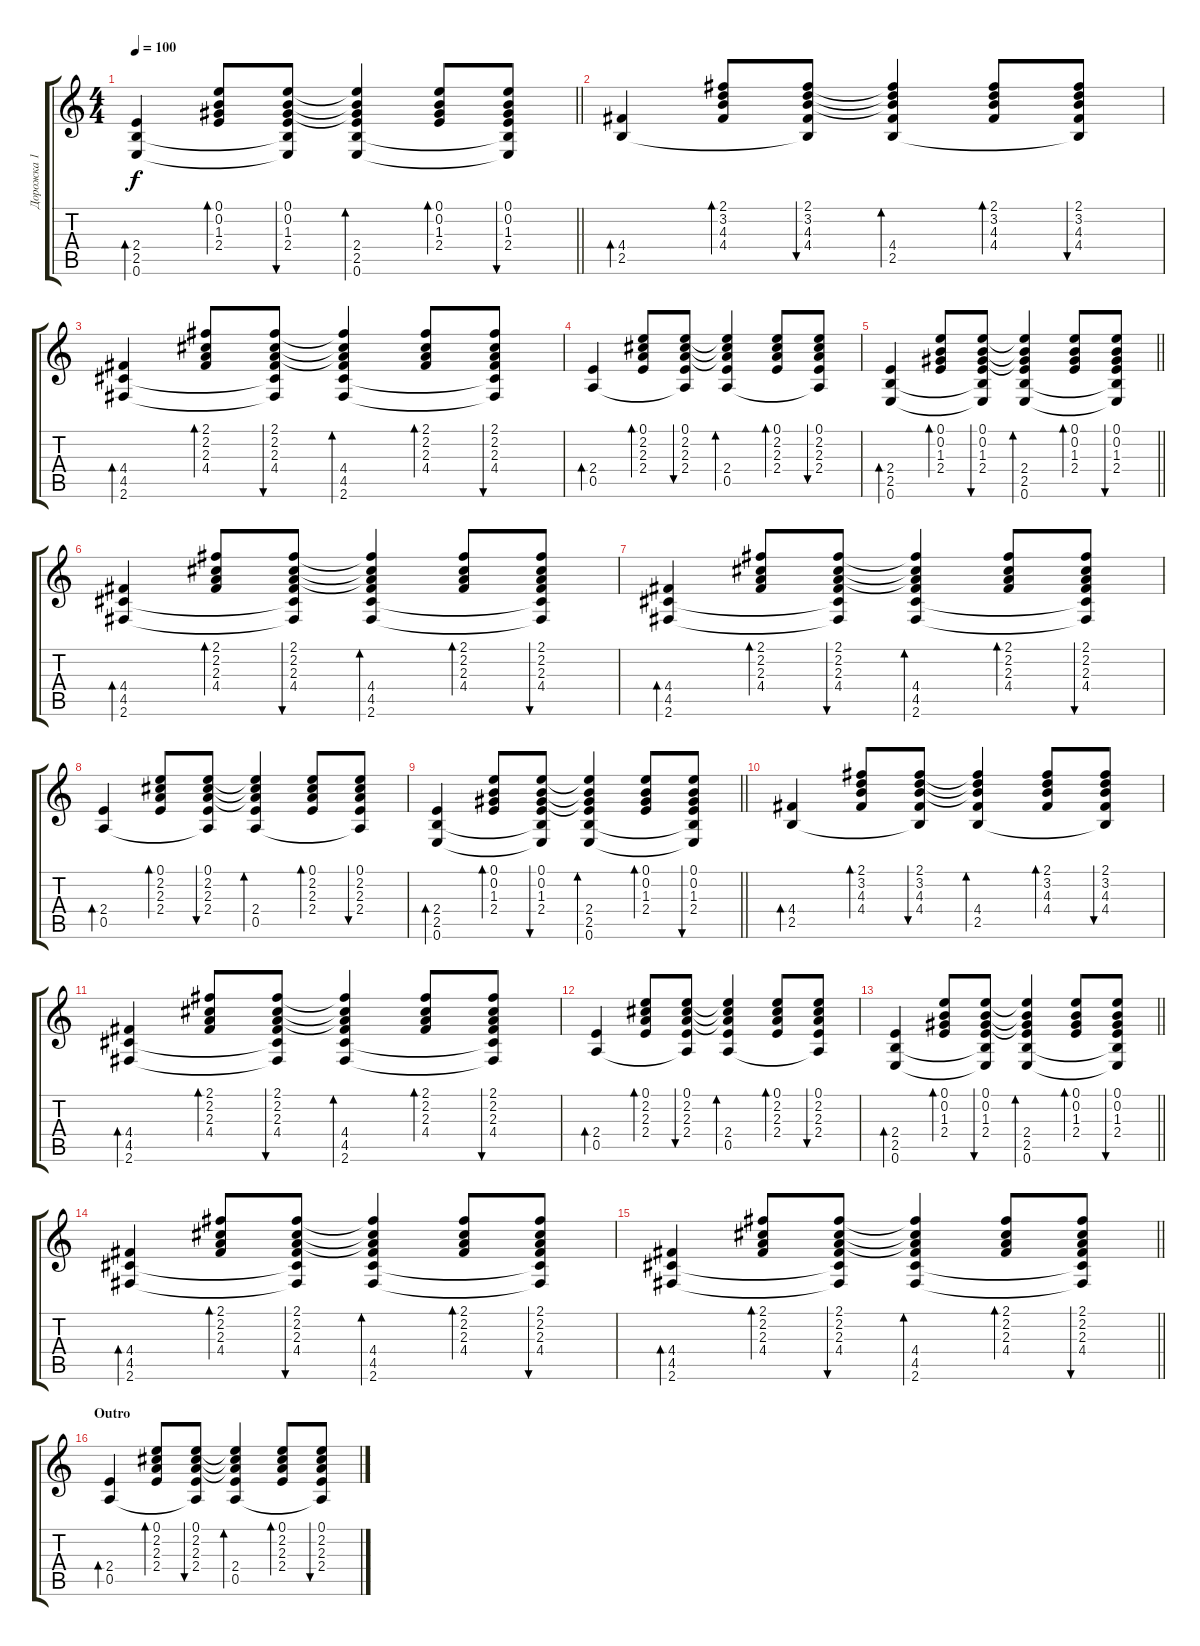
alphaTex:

\track ("Дорожка 1" "Дорожка 1") {instrument acousticguitarsteel}
\staff {score tabs}
\tuning (E4 B3 G3 D3 A2 E2) {hide}
\ts (4 4)
\tempo 100
\clef g2
\barLineRight lightlight
\ks c
(2.4 2.5 0.6).4{bd 60 dy f} (0.1 0.2 1.3 2.4).8{bd 60} (0.1 0.2 1.3 2.4 2.5{t} 0.6{t}).8{bu 60} (0.1{t} 0.2{t} 1.3{t} 2.4 2.5 0.6).4{bd 60} (0.1 0.2 1.3 2.4).8{bd 60} (0.1 0.2 1.3 2.4 2.5{t} 0.6{t}).8{bu 60} |
(4.4 2.5).4{bd 60} (2.1 3.2 4.3 4.4).8{bd 60} (2.1 3.2 4.3 4.4 2.5{t}).8{bu 60} (2.1{t} 3.2{t} 4.3{t} 4.4 2.5).4{bd 60} (2.1 3.2 4.3 4.4).8{bd 60} (2.1 3.2 4.3 4.4 2.5{t}).8{bu 60} |
(4.4 4.5 2.6).4{bd 60} (2.1 2.2 2.3 4.4).8{bd 60} (2.1 2.2 2.3 4.4 4.5{t} 2.6{t}).8{bu 60} (2.1{t} 2.2{t} 2.3{t} 4.4 4.5 2.6).4{bd 60} (2.1 2.2 2.3 4.4).8{bd 60} (2.1 2.2 2.3 4.4 4.5{t} 2.6{t}).8{bu 60} |
(2.4 0.5).4{bd 60} (0.1 2.2 2.3 2.4).8{bd 60} (0.1 2.2 2.3 2.4 0.5{t}).8{bu 60} (0.1{t} 2.2{t} 2.3{t} 2.4 0.5).4{bd 60} (0.1 2.2 2.3 2.4).8{bd 60} (0.1 2.2 2.3 2.4 0.5{t}).8{bu 60} |
\barLineRight lightlight
(2.4 2.5 0.6).4{bd 60} (0.1 0.2 1.3 2.4).8{bd 60} (0.1 0.2 1.3 2.4 2.5{t} 0.6{t}).8{bu 60} (0.1{t} 0.2{t} 1.3{t} 2.4 2.5 0.6).4{bd 60} (0.1 0.2 1.3 2.4).8{bd 60} (0.1 0.2 1.3 2.4 2.5{t} 0.6{t}).8{bu 60} |
(4.4 4.5 2.6).4{bd 60} (2.1 2.2 2.3 4.4).8{bd 60} (2.1 2.2 2.3 4.4 4.5{t} 2.6{t}).8{bu 60} (2.1{t} 2.2{t} 2.3{t} 4.4 4.5 2.6).4{bd 60} (2.1 2.2 2.3 4.4).8{bd 60} (2.1 2.2 2.3 4.4 4.5{t} 2.6{t}).8{bu 60} |
(4.4 4.5 2.6).4{bd 60} (2.1 2.2 2.3 4.4).8{bd 60} (2.1 2.2 2.3 4.4 4.5{t} 2.6{t}).8{bu 60} (2.1{t} 2.2{t} 2.3{t} 4.4 4.5 2.6).4{bd 60} (2.1 2.2 2.3 4.4).8{bd 60} (2.1 2.2 2.3 4.4 4.5{t} 2.6{t}).8{bu 60} |
(2.4 0.5).4{bd 60} (0.1 2.2 2.3 2.4).8{bd 60} (0.1 2.2 2.3 2.4 0.5{t}).8{bu 60} (0.1{t} 2.2{t} 2.3{t} 2.4 0.5).4{bd 60} (0.1 2.2 2.3 2.4).8{bd 60} (0.1 2.2 2.3 2.4 0.5{t}).8{bu 60} |
\barLineRight lightlight
(2.4 2.5 0.6).4{bd 60} (0.1 0.2 1.3 2.4).8{bd 60} (0.1 0.2 1.3 2.4 2.5{t} 0.6{t}).8{bu 60} (0.1{t} 0.2{t} 1.3{t} 2.4 2.5 0.6).4{bd 60} (0.1 0.2 1.3 2.4).8{bd 60} (0.1 0.2 1.3 2.4 2.5{t} 0.6{t}).8{bu 60} |
(4.4 2.5).4{bd 60} (2.1 3.2 4.3 4.4).8{bd 60} (2.1 3.2 4.3 4.4 2.5{t}).8{bu 60} (2.1{t} 3.2{t} 4.3{t} 4.4 2.5).4{bd 60} (2.1 3.2 4.3 4.4).8{bd 60} (2.1 3.2 4.3 4.4 2.5{t}).8{bu 60} |
(4.4 4.5 2.6).4{bd 60} (2.1 2.2 2.3 4.4).8{bd 60} (2.1 2.2 2.3 4.4 4.5{t} 2.6{t}).8{bu 60} (2.1{t} 2.2{t} 2.3{t} 4.4 4.5 2.6).4{bd 60} (2.1 2.2 2.3 4.4).8{bd 60} (2.1 2.2 2.3 4.4 4.5{t} 2.6{t}).8{bu 60} |
(2.4 0.5).4{bd 60} (0.1 2.2 2.3 2.4).8{bd 60} (0.1 2.2 2.3 2.4 0.5{t}).8{bu 60} (0.1{t} 2.2{t} 2.3{t} 2.4 0.5).4{bd 60} (0.1 2.2 2.3 2.4).8{bd 60} (0.1 2.2 2.3 2.4 0.5{t}).8{bu 60} |
\barLineRight lightlight
(2.4 2.5 0.6).4{bd 60} (0.1 0.2 1.3 2.4).8{bd 60} (0.1 0.2 1.3 2.4 2.5{t} 0.6{t}).8{bu 60} (0.1{t} 0.2{t} 1.3{t} 2.4 2.5 0.6).4{bd 60} (0.1 0.2 1.3 2.4).8{bd 60} (0.1 0.2 1.3 2.4 2.5{t} 0.6{t}).8{bu 60} |
(4.4 4.5 2.6).4{bd 60} (2.1 2.2 2.3 4.4).8{bd 60} (2.1 2.2 2.3 4.4 4.5{t} 2.6{t}).8{bu 60} (2.1{t} 2.2{t} 2.3{t} 4.4 4.5 2.6).4{bd 60} (2.1 2.2 2.3 4.4).8{bd 60} (2.1 2.2 2.3 4.4 4.5{t} 2.6{t}).8{bu 60} |
\barLineRight lightlight
(4.4 4.5 2.6).4{bd 60} (2.1 2.2 2.3 4.4).8{bd 60} (2.1 2.2 2.3 4.4 4.5{t} 2.6{t}).8{bu 60} (2.1{t} 2.2{t} 2.3{t} 4.4 4.5 2.6).4{bd 60} (2.1 2.2 2.3 4.4).8{bd 60} (2.1 2.2 2.3 4.4 4.5{t} 2.6{t}).8{bu 60} |
\section ("" "Outro")
(2.4 0.5).4{bd 60} (0.1 2.2 2.3 2.4).8{bd 60} (0.1 2.2 2.3 2.4 0.5{t}).8{bu 60} (0.1{t} 2.2{t} 2.3{t} 2.4 0.5).4{bd 60} (0.1 2.2 2.3 2.4).8{bd 60} (0.1 2.2 2.3 2.4 0.5{t}).8{bu 60}
